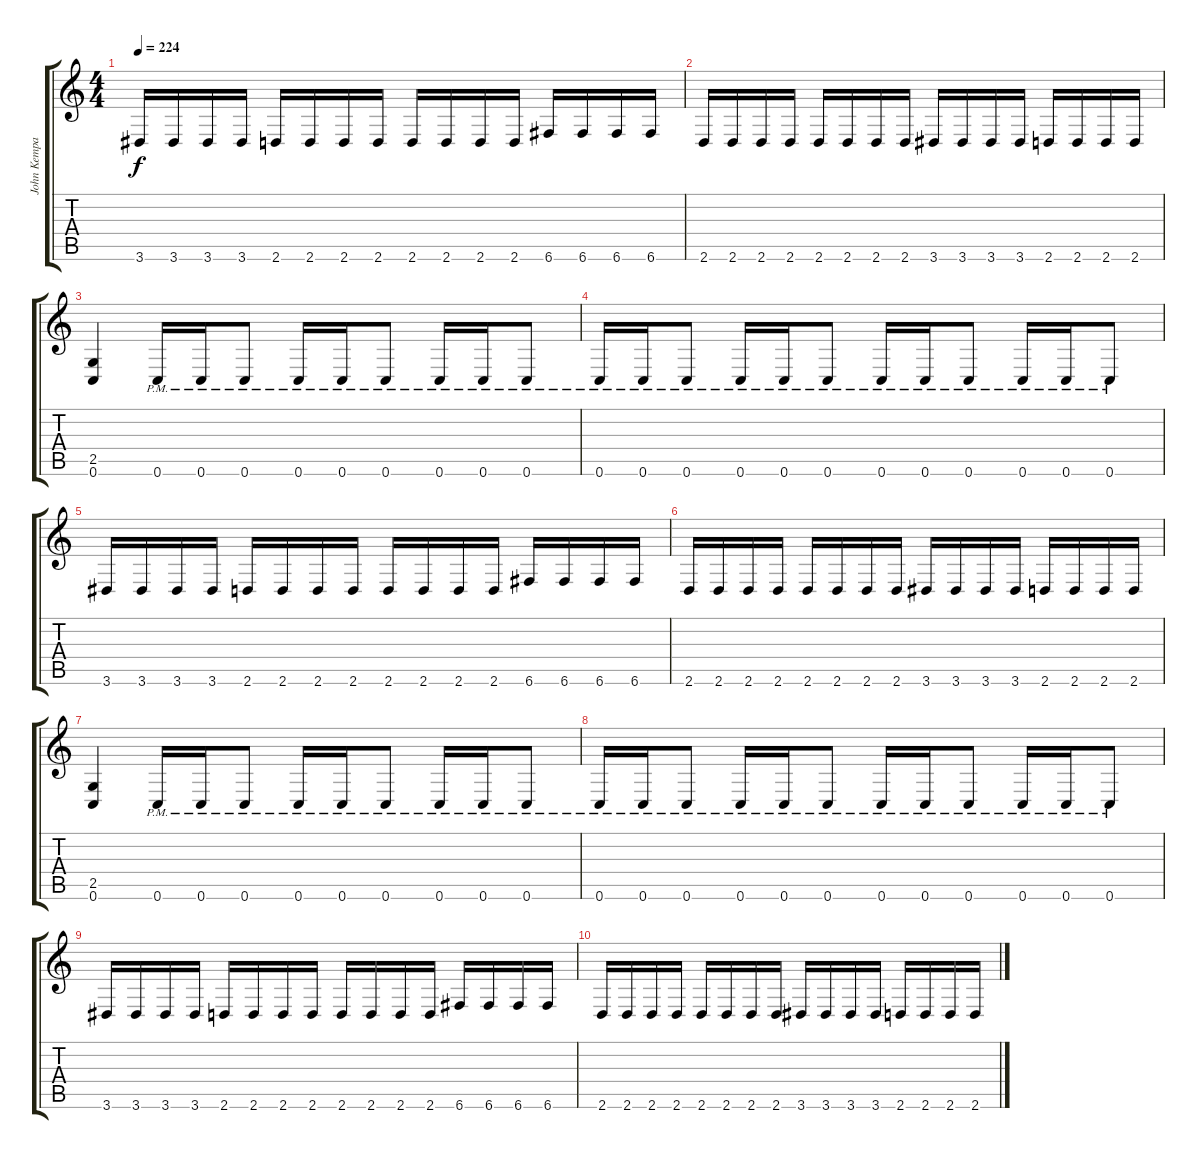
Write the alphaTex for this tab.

\track ("John Kempainen (Harmonizer)" "John Kempa") {instrument acousticguitarsteel}
\staff {score tabs}
\tuning (C4 G3 Eb3 Bb2 F2 C2) {hide}
\ts (4 4)
\tempo 224
\clef g2
\ks c
3.6.16{dy f} 3.6.16 3.6.16 3.6.16 2.6.16 2.6.16 2.6.16 2.6.16 2.6.16 2.6.16 2.6.16 2.6.16 6.6.16 6.6.16 6.6.16 6.6.16 |
2.6.16 2.6.16 2.6.16 2.6.16 2.6.16 2.6.16 2.6.16 2.6.16 3.6.16 3.6.16 3.6.16 3.6.16 2.6.16 2.6.16 2.6.16 2.6.16 |
(2.5 0.6).4 0.6{pm}.16 0.6{pm}.16 0.6{pm}.8 0.6{pm}.16 0.6{pm}.16 0.6{pm}.8 0.6{pm}.16 0.6{pm}.16 0.6{pm}.8 |
0.6{pm}.16 0.6{pm}.16 0.6{pm}.8 0.6{pm}.16 0.6{pm}.16 0.6{pm}.8 0.6{pm}.16 0.6{pm}.16 0.6{pm}.8 0.6{pm}.16 0.6{pm}.16 0.6{pm}.8 |
3.6.16 3.6.16 3.6.16 3.6.16 2.6.16 2.6.16 2.6.16 2.6.16 2.6.16 2.6.16 2.6.16 2.6.16 6.6.16 6.6.16 6.6.16 6.6.16 |
2.6.16 2.6.16 2.6.16 2.6.16 2.6.16 2.6.16 2.6.16 2.6.16 3.6.16 3.6.16 3.6.16 3.6.16 2.6.16 2.6.16 2.6.16 2.6.16 |
(2.5 0.6).4 0.6{pm}.16 0.6{pm}.16 0.6{pm}.8 0.6{pm}.16 0.6{pm}.16 0.6{pm}.8 0.6{pm}.16 0.6{pm}.16 0.6{pm}.8 |
0.6{pm}.16 0.6{pm}.16 0.6{pm}.8 0.6{pm}.16 0.6{pm}.16 0.6{pm}.8 0.6{pm}.16 0.6{pm}.16 0.6{pm}.8 0.6{pm}.16 0.6{pm}.16 0.6{pm}.8 |
3.6.16 3.6.16 3.6.16 3.6.16 2.6.16 2.6.16 2.6.16 2.6.16 2.6.16 2.6.16 2.6.16 2.6.16 6.6.16 6.6.16 6.6.16 6.6.16 |
2.6.16 2.6.16 2.6.16 2.6.16 2.6.16 2.6.16 2.6.16 2.6.16 3.6.16 3.6.16 3.6.16 3.6.16 2.6.16 2.6.16 2.6.16 2.6.16
